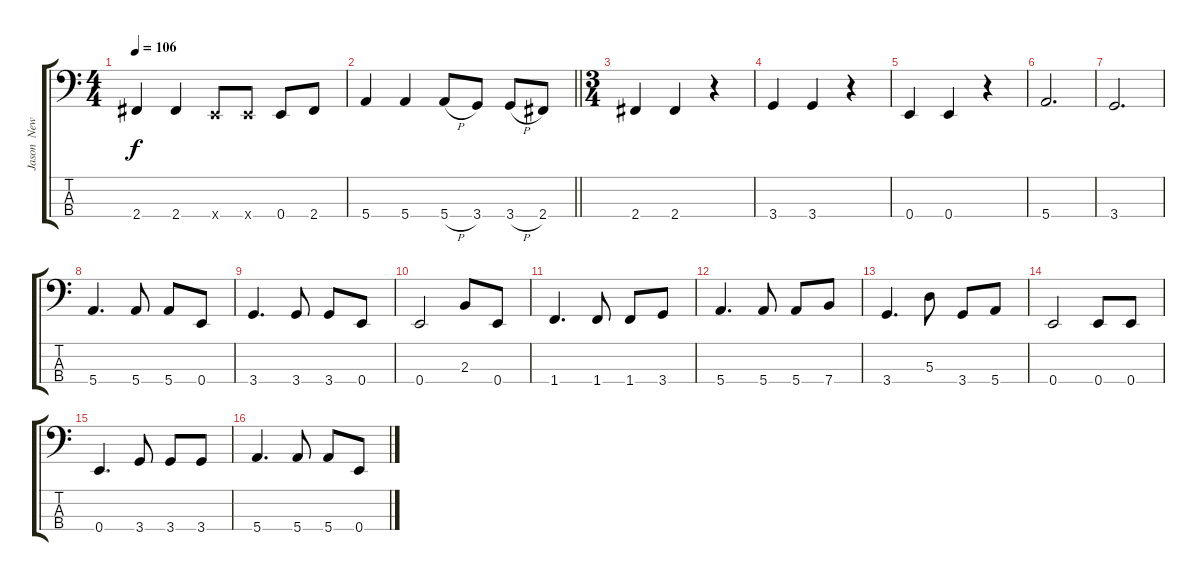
\track ("Jason  Newsted" "Jason  New") {instrument electricbasspick}
\staff {score tabs}
\tuning (G2 D2 A1 E1) {hide}
\ts (4 4)
\tempo 106
\clef f4
\ks c
2.4.4{dy f} 2.4.4 0.4{x}.8 0.4{x}.8 0.4.8 2.4.8 |
\barLineRight lightlight
5.4.4 5.4.4 5.4{h}.8 3.4.8 3.4{h}.8 2.4.8 |
\ts (3 4)
2.4.4 2.4.4 r.4 |
3.4.4 3.4.4 r.4 |
0.4.4 0.4.4 r.4 |
5.4.2{d} |
3.4.2{d} |
5.4.4{d} 5.4.8 5.4.8 0.4.8 |
3.4.4{d} 3.4.8 3.4.8 0.4.8 |
0.4.2 2.3.8 0.4.8 |
1.4.4{d} 1.4.8 1.4.8 3.4.8 |
5.4.4{d} 5.4.8 5.4.8 7.4.8 |
3.4.4{d} 5.3.8 3.4.8 5.4.8 |
0.4.2 0.4.8 0.4.8 |
0.4.4{d} 3.4.8 3.4.8 3.4.8 |
5.4.4{d} 5.4.8 5.4.8 0.4.8
